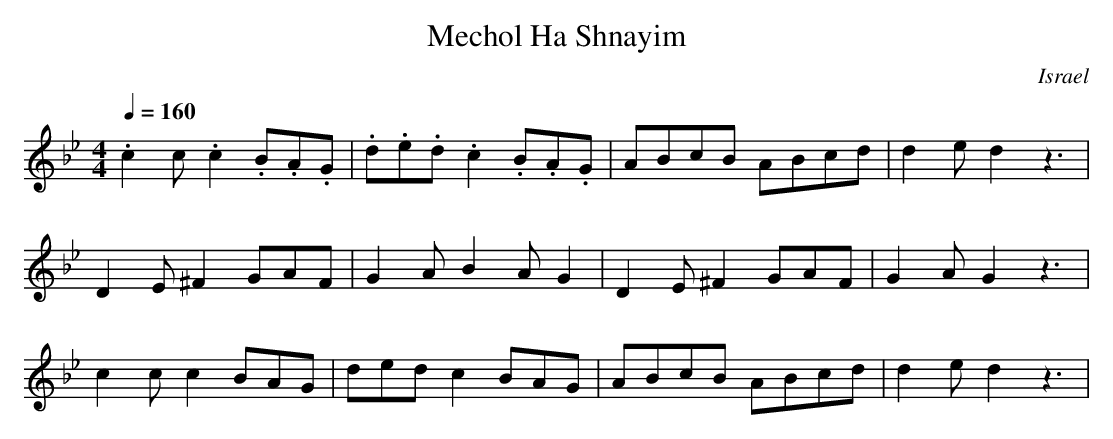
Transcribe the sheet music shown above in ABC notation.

X:1
T: Mechol Ha Shnayim
O: Israel
M: 4/4
L: 1/8
K: Gmin
Q: 1/4=160
!drum!\
.c2 c.c2 .B.A.G |.d.e.d.c2 .B.A.G |ABcB ABcd  |d2 ed2 z3|
D2 E^F2 GAF|G2 AB2 AG2|D2 E^F2 GAF|G2 AG2 z3|
c2 cc2 BAG |dedc2 BAG |ABcB ABcd  |d2 ed2 z3|
